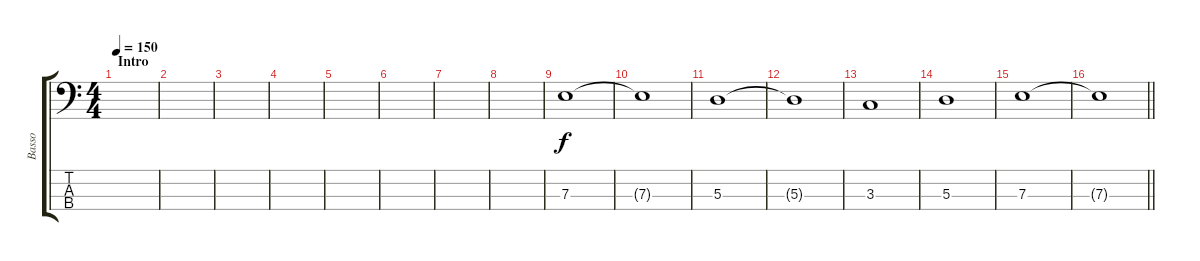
\track ("Basso" "Basso") {instrument electricbassfinger}
\staff {score tabs}
\tuning (G2 D2 A1 E1) {hide}
\ts (4 4)
\section ("" "Intro")
\tempo 150
\clef f4
\ks c
|
|
|
|
|
|
|
|
7.3.1 |
7.3{t}.1 |
5.3.1 |
5.3{t}.1 |
3.3.1 |
5.3.1 |
7.3.1 |
\barLineRight lightlight
7.3{t}.1
